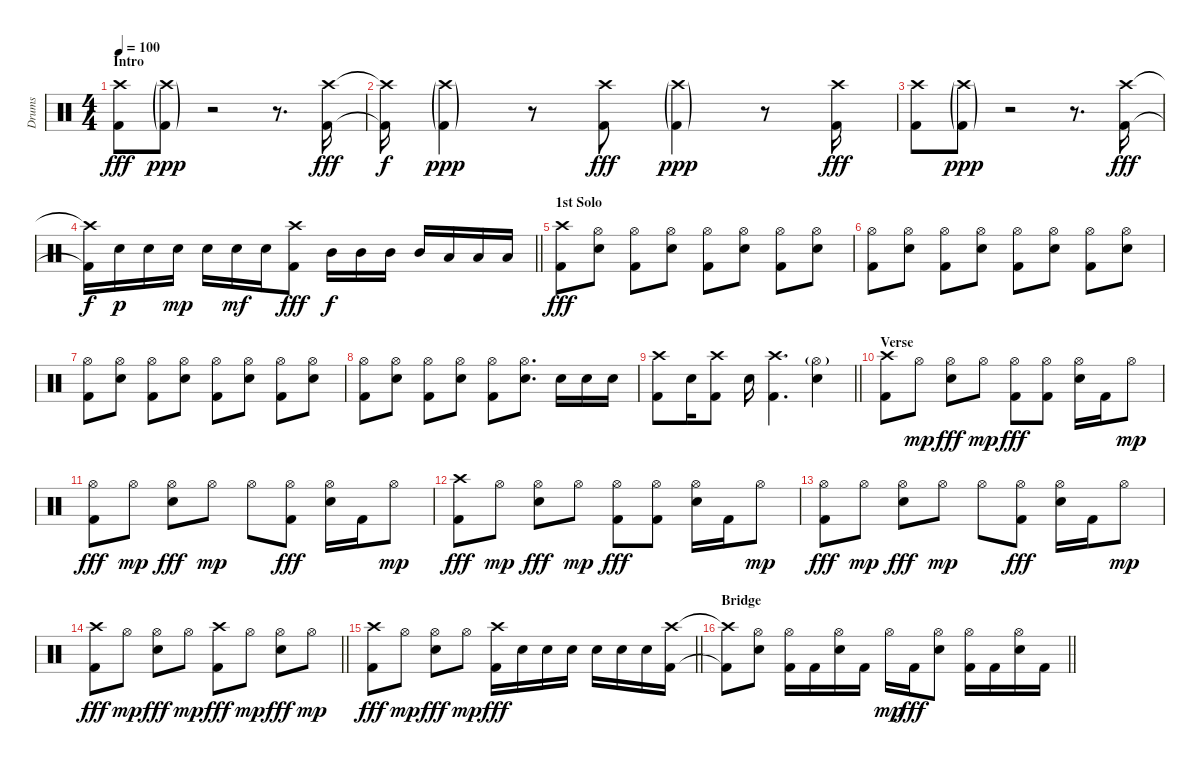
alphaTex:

\track ("Drums" "Drums") {instrument percussion}
\staff {score}
\articulation defaults
\ts (4 4)
\section ("" "Intro")
\tempo 100
\clef neutral
\ks c
("Crash high (hit)" "Kick (hit) 2").8{dy fff} ("Crash high (hit)"{g} "Kick (hit) 2"{g}).8{dy ppp volume 0} r.2 r.8{d volume 15} ("Crash high (hit)" "Kick (hit) 2").16{dy fff} |
("Crash high (hit)"{t} "Kick (hit) 2"{t}).16{dy f} ("Crash high (hit)"{g} "Kick (hit) 2"{g}).4{dy ppp volume 0} r.8{volume 15} ("Crash high (hit)" "Kick (hit) 2").8{dy fff} ("Crash high (hit)"{g} "Kick (hit) 2"{g}).4{dy ppp volume 0} r.8{volume 15} ("Crash high (hit)" "Kick (hit) 2").16{dy fff} |
("Crash high (hit)" "Kick (hit) 2").8 ("Crash high (hit)"{g} "Kick (hit) 2"{g}).8{dy ppp volume 0} r.2 r.8{d} ("Crash high (hit)" "Kick (hit) 2").16{dy fff volume 15} |
\barLineRight lightlight
("Crash high (hit)"{t} "Kick (hit) 2"{t}).16{dy f} "Snare (hit) 2".16{dy p} "Snare (hit) 2".16 "Snare (hit) 2".16{dy mp} "Snare (hit) 2".16 "Snare (hit) 2".16{dy mf} "Snare (hit) 2".16 ("Crash high (hit)" "Kick (hit) 2").8{dy fff} "Mid Tom (hit)".16{dy f} "Mid Tom (hit)".16 "Mid Tom (hit)".16 "Mid Tom (hit)".16 "Low Tom (hit)".16 "Low Tom (hit)".16 "Low Tom (hit)".16 |
\section ("" "1st Solo")
("Crash high (hit)" "Kick (hit) 2").8{dy fff} ("Hi-Hat (open)" "Snare (hit) 2").8 ("Hi-Hat (open)" "Kick (hit) 2").8 ("Hi-Hat (open)" "Snare (hit) 2").8 ("Hi-Hat (open)" "Kick (hit) 2").8 ("Hi-Hat (open)" "Snare (hit) 2").8 ("Hi-Hat (open)" "Kick (hit) 2").8 ("Hi-Hat (open)" "Snare (hit) 2").8 |
("Hi-Hat (open)" "Kick (hit) 2").8 ("Hi-Hat (open)" "Snare (hit) 2").8 ("Hi-Hat (open)" "Kick (hit) 2").8 ("Hi-Hat (open)" "Snare (hit) 2").8 ("Hi-Hat (open)" "Kick (hit) 2").8 ("Hi-Hat (open)" "Snare (hit) 2").8 ("Hi-Hat (open)" "Kick (hit) 2").8 ("Hi-Hat (open)" "Snare (hit) 2").8 |
("Hi-Hat (open)" "Kick (hit) 2").8 ("Hi-Hat (open)" "Snare (hit) 2").8 ("Hi-Hat (open)" "Kick (hit) 2").8 ("Hi-Hat (open)" "Snare (hit) 2").8 ("Hi-Hat (open)" "Kick (hit) 2").8 ("Hi-Hat (open)" "Snare (hit) 2").8 ("Hi-Hat (open)" "Kick (hit) 2").8 ("Hi-Hat (open)" "Snare (hit) 2").8 |
("Hi-Hat (open)" "Kick (hit) 2").8 ("Hi-Hat (open)" "Snare (hit) 2").8 ("Hi-Hat (open)" "Kick (hit) 2").8 ("Hi-Hat (open)" "Snare (hit) 2").8 ("Hi-Hat (open)" "Kick (hit) 2").8 ("Hi-Hat (open)" "Snare (hit) 2").8{d} "Snare (hit) 2".16 "Snare (hit) 2".16 "Snare (hit) 2".16 |
\barLineRight lightlight
("Crash high (hit)" "Kick (hit) 2").8 "Snare (hit) 2".16 ("Crash high (hit)" "Kick (hit) 2").8 "Snare (hit) 2".16 ("Crash high (hit)" "Kick (hit) 2").4{d} ("Hi-Hat (open)"{g} "Snare (hit) 2").4 |
\section ("" "Verse")
("Crash high (hit)" "Kick (hit) 2").8 "Hi-Hat (open)".8{dy mp} ("Hi-Hat (open)" "Snare (hit) 2").8{dy fff} "Hi-Hat (open)".8{dy mp} ("Hi-Hat (open)" "Kick (hit) 2").8{dy fff} ("Hi-Hat (open)" "Kick (hit) 2").8 ("Hi-Hat (open)" "Snare (hit) 2").16 "Kick (hit) 2".16 "Hi-Hat (open)".8{dy mp} |
("Hi-Hat (open)" "Kick (hit) 2").8{dy fff} "Hi-Hat (open)".8{dy mp} ("Hi-Hat (open)" "Snare (hit) 2").8{dy fff} "Hi-Hat (open)".8{dy mp} "Hi-Hat (open)".8 ("Hi-Hat (open)" "Kick (hit) 2").8{dy fff} ("Hi-Hat (open)" "Snare (hit) 2").16 "Kick (hit) 2".16 "Hi-Hat (open)".8{dy mp} |
("Crash high (hit)" "Kick (hit) 2").8{dy fff} "Hi-Hat (open)".8{dy mp} ("Hi-Hat (open)" "Snare (hit) 2").8{dy fff} "Hi-Hat (open)".8{dy mp} ("Hi-Hat (open)" "Kick (hit) 2").8{dy fff} ("Hi-Hat (open)" "Kick (hit) 2").8 ("Hi-Hat (open)" "Snare (hit) 2").16 "Kick (hit) 2".16 "Hi-Hat (open)".8{dy mp} |
("Hi-Hat (open)" "Kick (hit) 2").8{dy fff} "Hi-Hat (open)".8{dy mp} ("Hi-Hat (open)" "Snare (hit) 2").8{dy fff} "Hi-Hat (open)".8{dy mp} "Hi-Hat (open)".8 ("Hi-Hat (open)" "Kick (hit) 2").8{dy fff} ("Hi-Hat (open)" "Snare (hit) 2").16 "Kick (hit) 2".16 "Hi-Hat (open)".8{dy mp} |
\barLineRight lightlight
("Crash high (hit)" "Kick (hit) 2").8{dy fff} "Hi-Hat (open)".8{dy mp} ("Hi-Hat (open)" "Snare (hit) 2").8{dy fff} "Hi-Hat (open)".8{dy mp} ("Crash high (hit)" "Kick (hit) 2").8{dy fff} "Hi-Hat (open)".8{dy mp} ("Hi-Hat (open)" "Snare (hit) 2").8{dy fff} "Hi-Hat (open)".8{dy mp} |
\barLineRight lightlight
("Crash high (hit)" "Kick (hit) 2").8{dy fff} "Hi-Hat (open)".8{dy mp} ("Hi-Hat (open)" "Snare (hit) 2").8{dy fff} "Hi-Hat (open)".8{dy mp} ("Crash high (hit)" "Kick (hit) 2").16{dy fff} "Snare (hit) 2".16 "Snare (hit) 2".16 "Snare (hit) 2".16 "Snare (hit) 2".16 "Snare (hit) 2".16 "Snare (hit) 2".16 ("Crash high (hit)" "Kick (hit) 2").16 |
\section ("" "Bridge")
\barLineRight lightlight
("Crash high (hit)"{t} "Kick (hit) 2"{t}).8 ("Hi-Hat (open)" "Snare (hit) 2").8 ("Hi-Hat (open)" "Kick (hit) 2").16 "Kick (hit) 2".16 ("Hi-Hat (open)" "Snare (hit) 2").16 "Kick (hit) 2".16 "Hi-Hat (open)".16{dy mp} "Kick (hit) 2".16{dy fff} ("Hi-Hat (open)" "Snare (hit) 2").8 ("Hi-Hat (open)" "Kick (hit) 2").16 "Kick (hit) 2".16 ("Hi-Hat (open)" "Snare (hit) 2").16 "Kick (hit) 2".16
